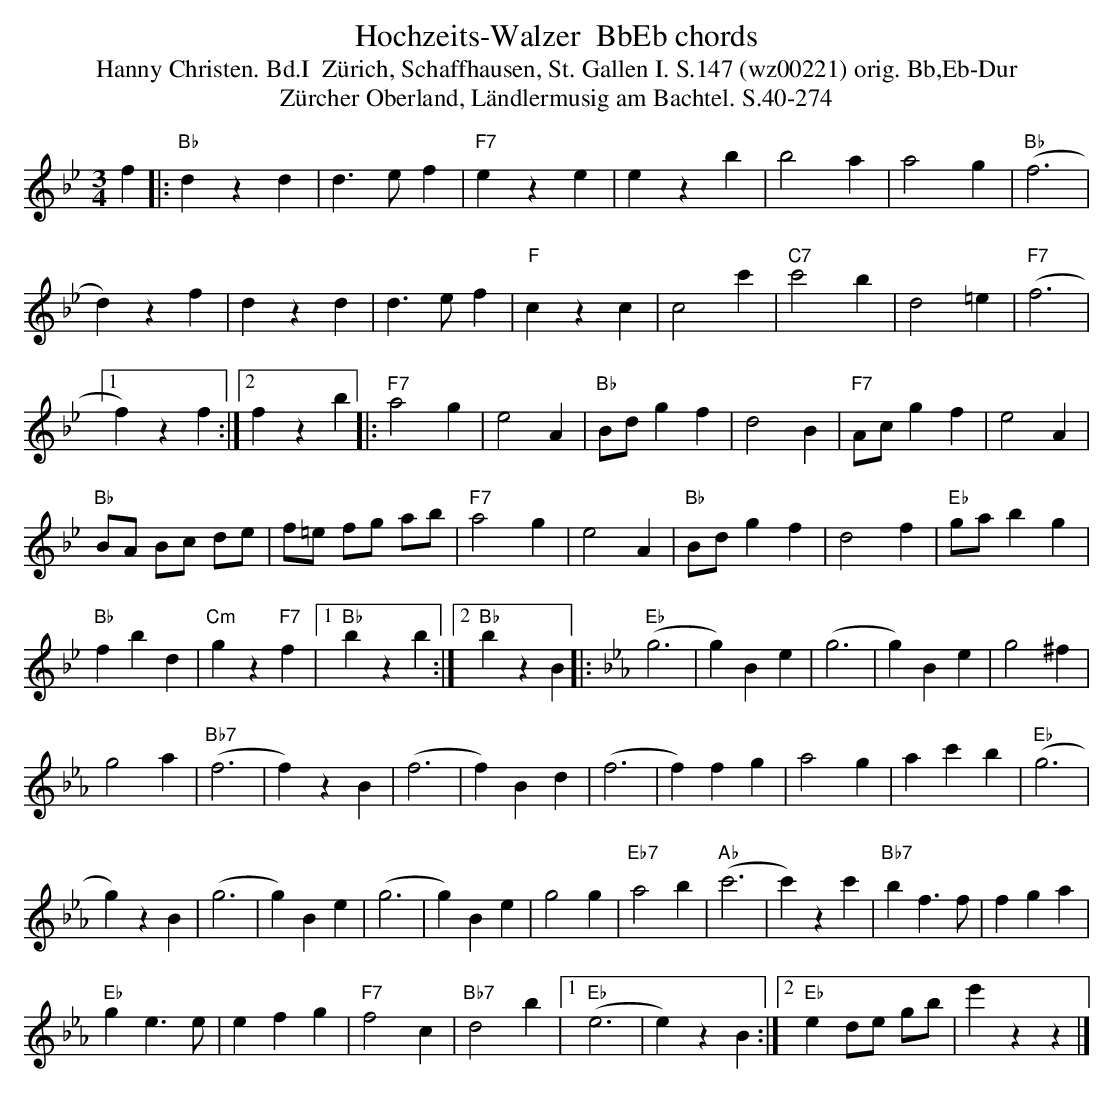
X:1
T: Hochzeits-Walzer  BbEb chords
T:Hanny Christen. Bd.I  Z\"urich, Schaffhausen, St. Gallen I. S.147 (wz00221) orig. Bb,Eb-Dur
T: Z\"urcher Oberland, L\"andlermusig am Bachtel. S.40-274
M:3/4
L:1/4
K:Bb %%MIDI gchordon
f |: "Bb"dzd | d>ef | "F7"eze | ezb | b2a | a2g | "Bb"(f3 |
d)zf | dzd | d>ef | "F"czc | c2c' | "C7"c'2b | d2=e | "F7"(f3 |1
f)zf :|2 fzb |: "F7"a2g | e2A | "Bb"B/d/gf | d2B | "F7"A/c/gf | e2A |
"Bb"B/A/ B/c/ d/e/ | f/=e/ f/g/ a/b/ | "F7"a2g |  e2A | "Bb"B/d/gf | d2f | "Eb"g/a/bg |
"Bb"fbd | "Cm"gz"F7"f |1 "Bb"bzb :|2 "Bb"bzB |: [K:Eb] "Eb"(g3 | g)Be | (g3 | g)Be | g2^f |
g2a | "Bb7"(f3 | f)zB | (f3 | f)Bd | (f3 | f)fg | a2g | ac'b | "Eb"(g3 |
g)zB | (g3 | g)Be | (g3 | g)Be | g2g | "Eb7"a2b | "Ab"(c'3 | c')zc' | "Bb7"bf>f | fga |
"Eb"ge>e | efg | "F7"f2c | "Bb7"d2b |1 "Eb"(e3 | e)zB :|2 "Eb"e d/e/ g/b/ | e'zz |]
